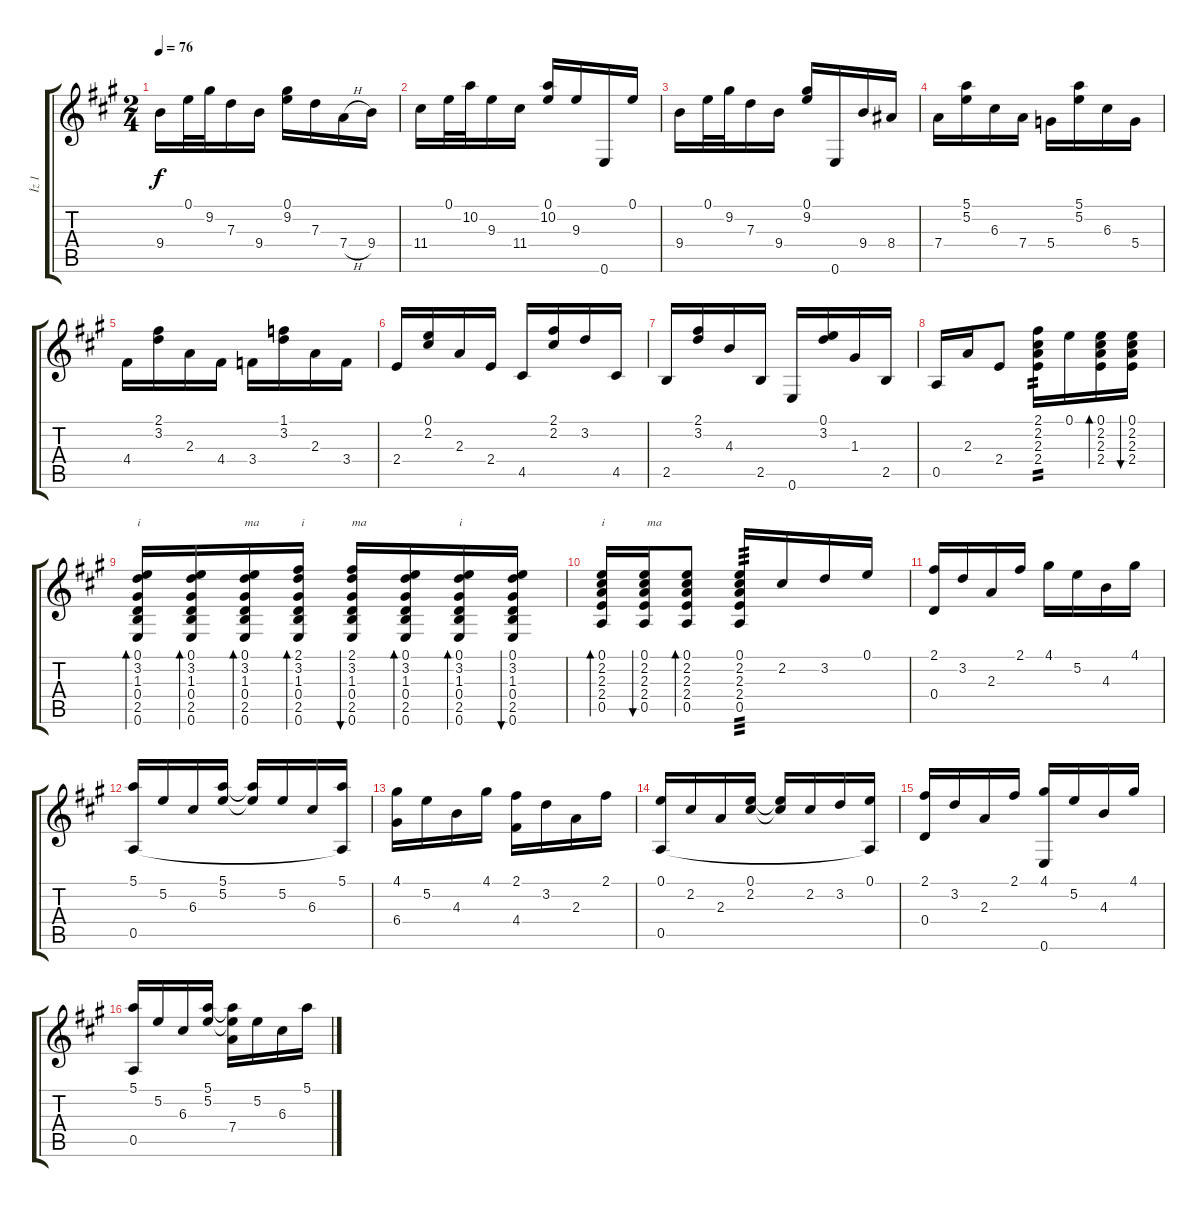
\track ("İz 1" "İz 1") {instrument acousticguitarnylon}
\staff {score tabs}
\tuning (E4 B3 G3 D3 A2 E2) {hide}
\ts (2 4)
\tempo 76
\clef g2
\ks a
9.4.16{dy f} 0.1.32 9.2.32 7.3.16 9.4.16 (0.1 9.2).16 7.3.16 7.4{h}.16 9.4.16 |
11.4.16 0.1.32 10.2.32 9.3.16 11.4.16 (0.1 10.2).16 9.3.16 0.6.16 0.1.16 |
9.4.16 0.1.32 9.2.32 7.3.16 9.4.16 (0.1 9.2).16 0.6.16 9.4.16 8.4.16 |
7.4.16 (5.1 5.2).16 6.3.16 7.4.16 5.4.16 (5.1 5.2).16 6.3.16 5.4.16 |
4.4.16 (2.1 3.2).16 2.3.16 4.4.16 3.4.16 (1.1 3.2).16 2.3.16 3.4.16 |
2.4.16 (0.1 2.2).16 2.3.16 2.4.16 4.5.16 (2.1 2.2).16 3.2.16 4.5.16 |
2.5.16 (2.1 3.2).16 4.3.16 2.5.16 0.6.16 (0.1 3.2).16 1.3.16 2.5.16 |
0.5.16 2.3.16 2.4.8 (2.1 2.2 2.3 2.4).16{tp 2} 0.1.16 (0.1 2.2 2.3 2.4).16{bd 60} (0.1 2.2 2.3 2.4).16{bu 60} |
(0.1 3.2 1.3 0.4 2.5 0.6).16{bd 30 txt "i"} (0.1 3.2 1.3 0.4 2.5 0.6).16{bd 60} (0.1 3.2 1.3 0.4 2.5 0.6).16{bd 30 txt "ma"} (2.1 3.2 1.3 0.4 2.5 0.6).16{bd 60 txt " i"} (2.1 3.2 1.3 0.4 2.5 0.6).16{bu 60 txt "ma"} (0.1 3.2 1.3 0.4 2.5 0.6).16{bd 60} (0.1 3.2 1.3 0.4 2.5 0.6).16{bd 60 txt "i"} (0.1 3.2 1.3 0.4 2.5 0.6).16{bu 60} |
(0.1 2.2 2.3 2.4 0.5).16{bd 60 txt "i"} (0.1 2.2 2.3 2.4 0.5).16{bu 60 txt " ma"} (0.1 2.2 2.3 2.4 0.5).8{bd 60} (0.1 2.2 2.3 2.4 0.5).16{tp 3} 2.2.16 3.2.16 0.1.16 |
(2.1 0.4).16 3.2.16 2.3.16 2.1.16 4.1.16 5.2.16 4.3.16 4.1.16 |
(5.1 0.5).16 5.2.16 6.3.16 (5.1 5.2).16 (5.1{t} 5.2{t}).16 5.2.16 6.3.16 (5.1 0.5{t}).16 |
(4.1 6.4).16 5.2.16 4.3.16 4.1.16 (2.1 4.4).16 3.2.16 2.3.16 2.1.16 |
(0.1 0.5).16 2.2.16 2.3.16 (0.1 2.2).16 (0.1{t} 2.2{t}).16 2.2.16 3.2.16 (0.1 0.5{t}).16 |
(2.1 0.4).16 3.2.16 2.3.16 2.1.16 (4.1 0.6).16 5.2.16 4.3.16 4.1.16 |
(5.1 0.5).16 5.2.16 6.3.16 (5.1 5.2).16 (5.1{t} 5.2{t} 7.4).16 5.2.16 6.3.16 5.1.16
